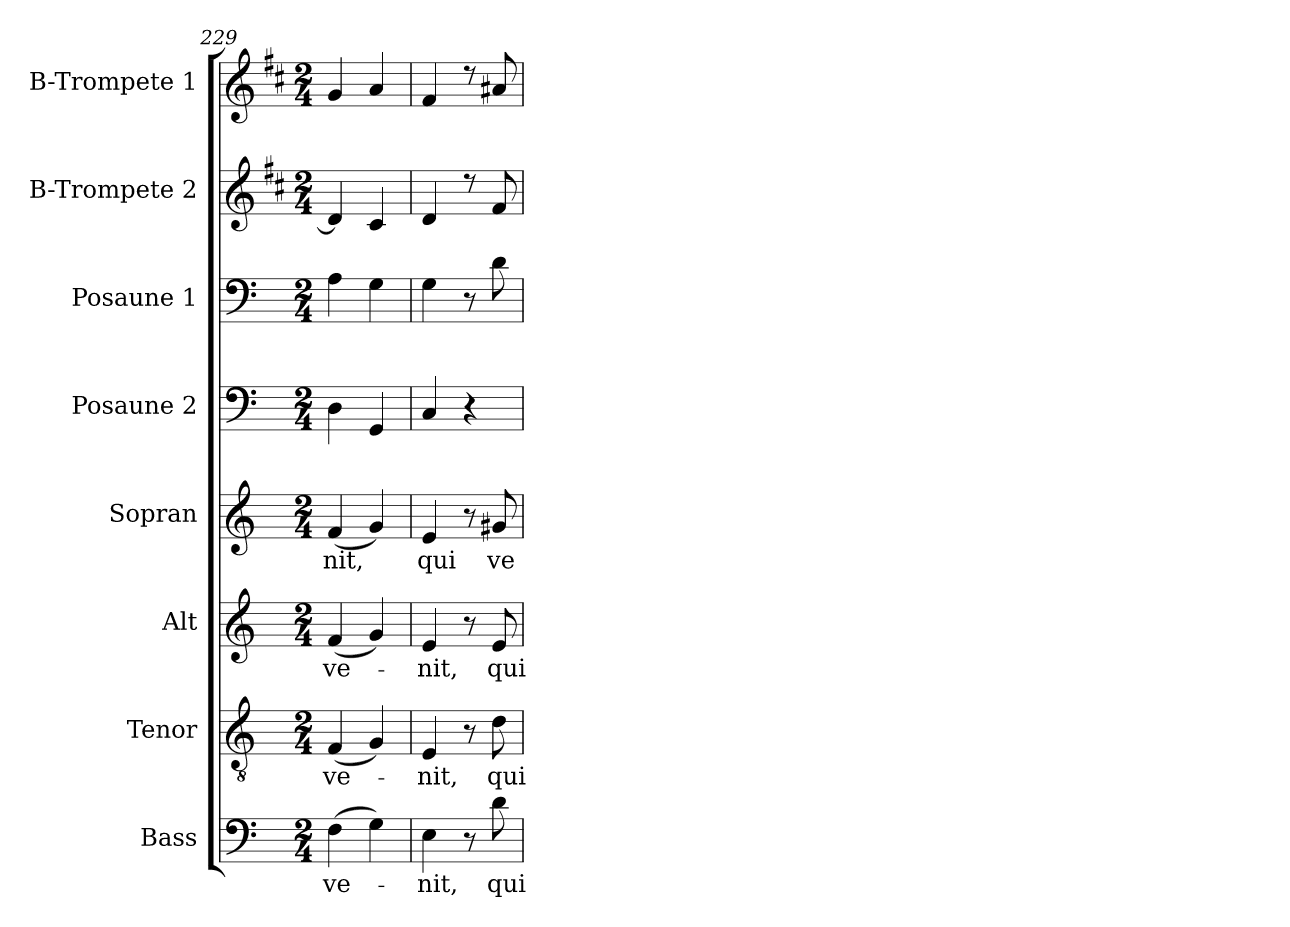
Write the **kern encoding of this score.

**kern	**text	**kern	**text	**kern	**text	**kern	**text	**kern	**kern	**kern	**kern
*part8	*part8	*part7	*part7	*part6	*part6	*part5	*part5	*part4	*part3	*part2	*part1
*staff8	*staff8	*staff7	*staff7	*staff6	*staff6	*staff5	*staff5	*staff4	*staff3	*staff2	*staff1
*I"Bass	*	*I"Tenor	*	*I"Alt	*	*I"Sopran	*	*I"Posaune 2	*I"Posaune 1	*I"B-Trompete 2	*I"B-Trompete 1
*I'B.	*	*I'T.	*	*I'A.	*	*I'S.	*	*I'Pos. 2	*I'Pos. 1	*I'B Trp. 2	*I'B Trp. 1
*clefF4	*	*clefGv2	*	*clefG2	*	*clefG2	*	*clefF4	*clefF4	*clefG2	*clefG2
*	*	*	*	*	*	*	*	*	*	*ITrd1c2	*ITrd1c2
*k[]	*	*k[]	*	*k[]	*	*k[]	*	*k[]	*k[]	*k[]	*k[]
*C:	*	*C:	*	*C:	*	*C:	*	*C:	*C:	*C:	*C:
*M2/4	*	*M2/4	*	*M2/4	*	*M2/4	*	*M2/4	*M2/4	*M2/4	*M2/4
=229	=229	=229	=229	=229	=229	=229	=229	=229	=229	=229	=229
!	!LO:LY:b	!	!LO:LY:b	!	!LO:LY:b	!	!LO:LY:b	!	!	!	!
(>4F\	ve-	(<4F/	ve-	(<4f/	ve-	(<4f/	-nit,	4D\	4A\	4c/]	4f/
4G\)	.	4G/)	.	4g/)	.	4g/)	.	4GG/	4G\	4B/	4g/
=230	=230	=230	=230	=230	=230	=230	=230	=230	=230	=230	=230
!	!LO:LY:b	!	!LO:LY:b	!	!LO:LY:b	!	!LO:LY:b	!	!	!	!
4E\	-nit,	4E/	-nit,	4e/	-nit,	4e/	qui	4C/	4G\	4c/	4e/
8r	.	8r	.	8r	.	8r	.	4r	8r	8rcc	8rcc
!	!LO:LY:b	!	!LO:LY:b	!	!LO:LY:b	!	!LO:LY:b	!	!	!	!
8d\	qui	8d\	qui	8e/	qui	8g#X/	ve-	.	8d\	8e/	8g#X/
=	=	=	=	=	=	=	=	=	=	=	=
*-	*-	*-	*-	*-	*-	*-	*-	*-	*-	*-	*-
